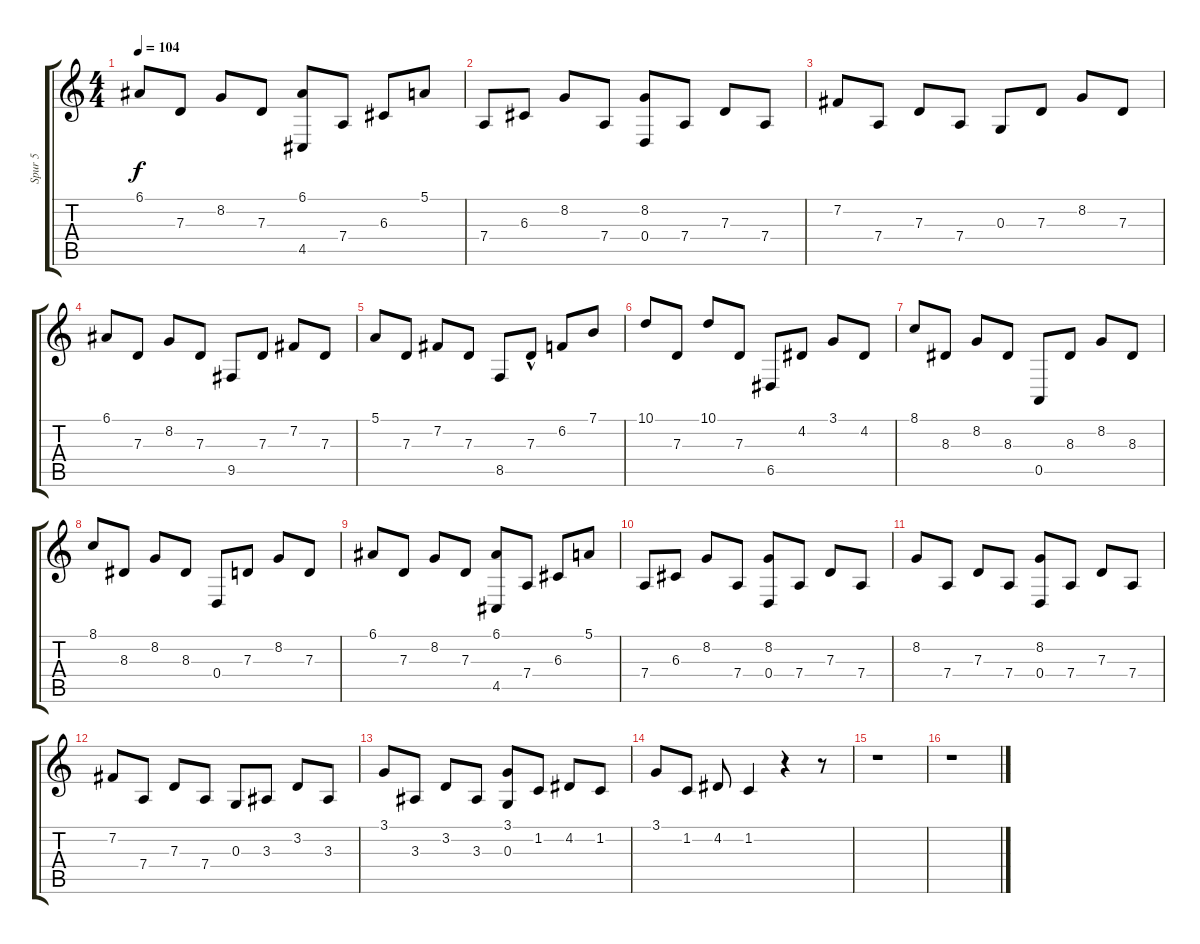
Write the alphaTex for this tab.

\track ("Spur 5" "Spur 5") {instrument brightacousticpiano}
\staff {score tabs}
\tuning (E4 B3 G3 D3 A2 E2) {hide}
\ts (4 4)
\tempo 104
\clef g2
\ks c
6.1.8{dy f} 7.3.8 8.2.8 7.3.8 (6.1 4.5).8 7.4.8 6.3.8 5.1.8 |
7.4.8 6.3.8 8.2.8 7.4.8 (8.2 0.4).8 7.4.8 7.3.8 7.4.8 |
7.2.8 7.4.8 7.3.8 7.4.8 0.3.8 7.3.8 8.2.8 7.3.8 |
6.1.8 7.3.8 8.2.8 7.3.8 9.5.8 7.3.8 7.2.8 7.3.8 |
5.1.8 7.3.8 7.2.8 7.3.8 8.5.8 7.3{hac}.8 6.2.8 7.1.8 |
10.1.8 7.3.8 10.1.8 7.3.8 6.5.8 4.2.8 3.1.8 4.2.8 |
8.1.8 8.3.8 8.2.8 8.3.8 0.5.8 8.3.8 8.2.8 8.3.8 |
8.1.8 8.3.8 8.2.8 8.3.8 0.4.8 7.3.8 8.2.8 7.3.8 |
6.1.8 7.3.8 8.2.8 7.3.8 (6.1 4.5).8 7.4.8 6.3.8 5.1.8 |
7.4.8 6.3.8 8.2.8 7.4.8 (8.2 0.4).8 7.4.8 7.3.8 7.4.8 |
8.2.8 7.4.8 7.3.8 7.4.8 (8.2 0.4).8 7.4.8 7.3.8 7.4.8 |
7.2.8 7.4.8 7.3.8 7.4.8 0.3.8 3.3.8 3.2.8 3.3.8 |
3.1.8 3.3.8 3.2.8 3.3.8 (3.1 0.3).8 1.2.8 4.2.8 1.2.8 |
3.1.8 1.2.8 4.2.8 1.2.4 r.4 r.8 |
r.1 |
r.1
